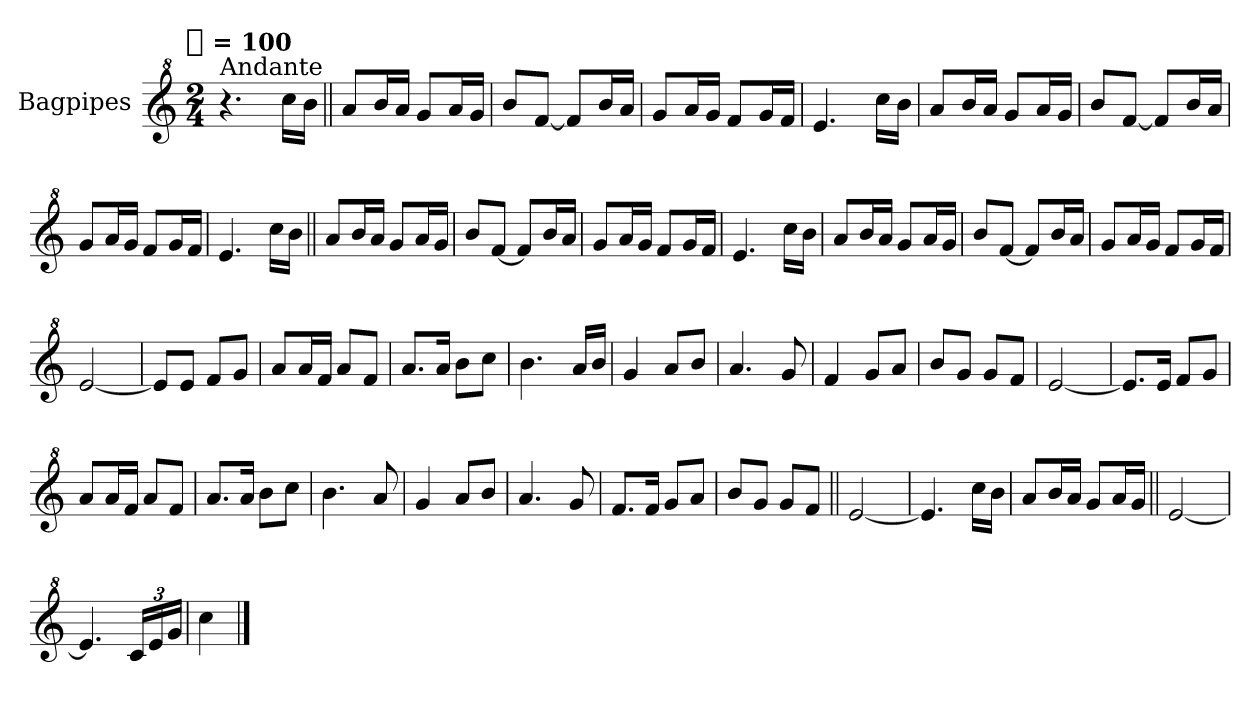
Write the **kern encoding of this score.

**kern
*part1
*staff1
*I"Bagpipes
*I'Bag
*clefG^2
*k[]
!!LO:TX:omd:t=[quarter] = 100
*M2/4
*MM100
=1
!LO:TX:a:t=Andante
4.r
16cccLL
16bbJJ
=||
8aaL
16bbL
16aaJJ
8ggL
16aaL
16ggJJ
=
8bbL
[8ffJ
8ffL]
16bbL
16aaJJ
=
8ggL
16aaL
16ggJJ
8ffL
16ggL
16ffJJ
=
4.ee
16cccLL
16bbJJ
=
8aaL
16bbL
16aaJJ
8ggL
16aaL
16ggJJ
=
8bbL
[8ffJ
8ffL]
16bbL
16aaJJ
=
8ggL
16aaL
16ggJJ
8ffL
16ggL
16ffJJ
=
4.ee
16cccLL
16bbJJ
=||
8aaL
16bbL
16aaJJ
8ggL
16aaL
16ggJJ
=
8bbL
[8ffJ
8ffL]
16bbL
16aaJJ
=
8ggL
16aaL
16ggJJ
8ffL
16ggL
16ffJJ
=
4.ee
16cccLL
16bbJJ
=
8aaL
16bbL
16aaJJ
8ggL
16aaL
16ggJJ
=
8bbL
[8ffJ
8ffL]
16bbL
16aaJJ
=
8ggL
16aaL
16ggJJ
8ffL
16ggL
16ffJJ
=
[2ee
=
8eeL]
8eeJ
8ffL
8ggJ
=
8aaL
16aaL
16ffJJ
8aaL
8ffJ
=
8.aaL
16aaJk
8bbL
8cccJ
=
4.bb
16aaLL
16bbJJ
=
4gg
8aaL
8bbJ
=
4.aa
8gg
=
4ff
8ggL
8aaJ
=
8bbL
8ggJ
8ggL
8ffJ
=
[2ee
=
8.eeL]
16eeJk
8ffL
8ggJ
=
8aaL
16aaL
16ffJJ
8aaL
8ffJ
=
8.aaL
16aaJk
8bbL
8cccJ
=
4.bb
8aa
=
4gg
8aaL
8bbJ
=
4.aa
8gg
=
8.ffL
16ffJk
8ggL
8aaJ
=
8bbL
8ggJ
8ggL
8ffJ
=||
[2ee
=
4.ee]
16cccLL
16bbJJ
=
8aaL
16bbL
16aaJJ
8ggL
16aaL
16ggJJ
=||
[2ee
=
4.ee]
24ccLL
24ee
24ggJJ
=
4ccc
==
*-
